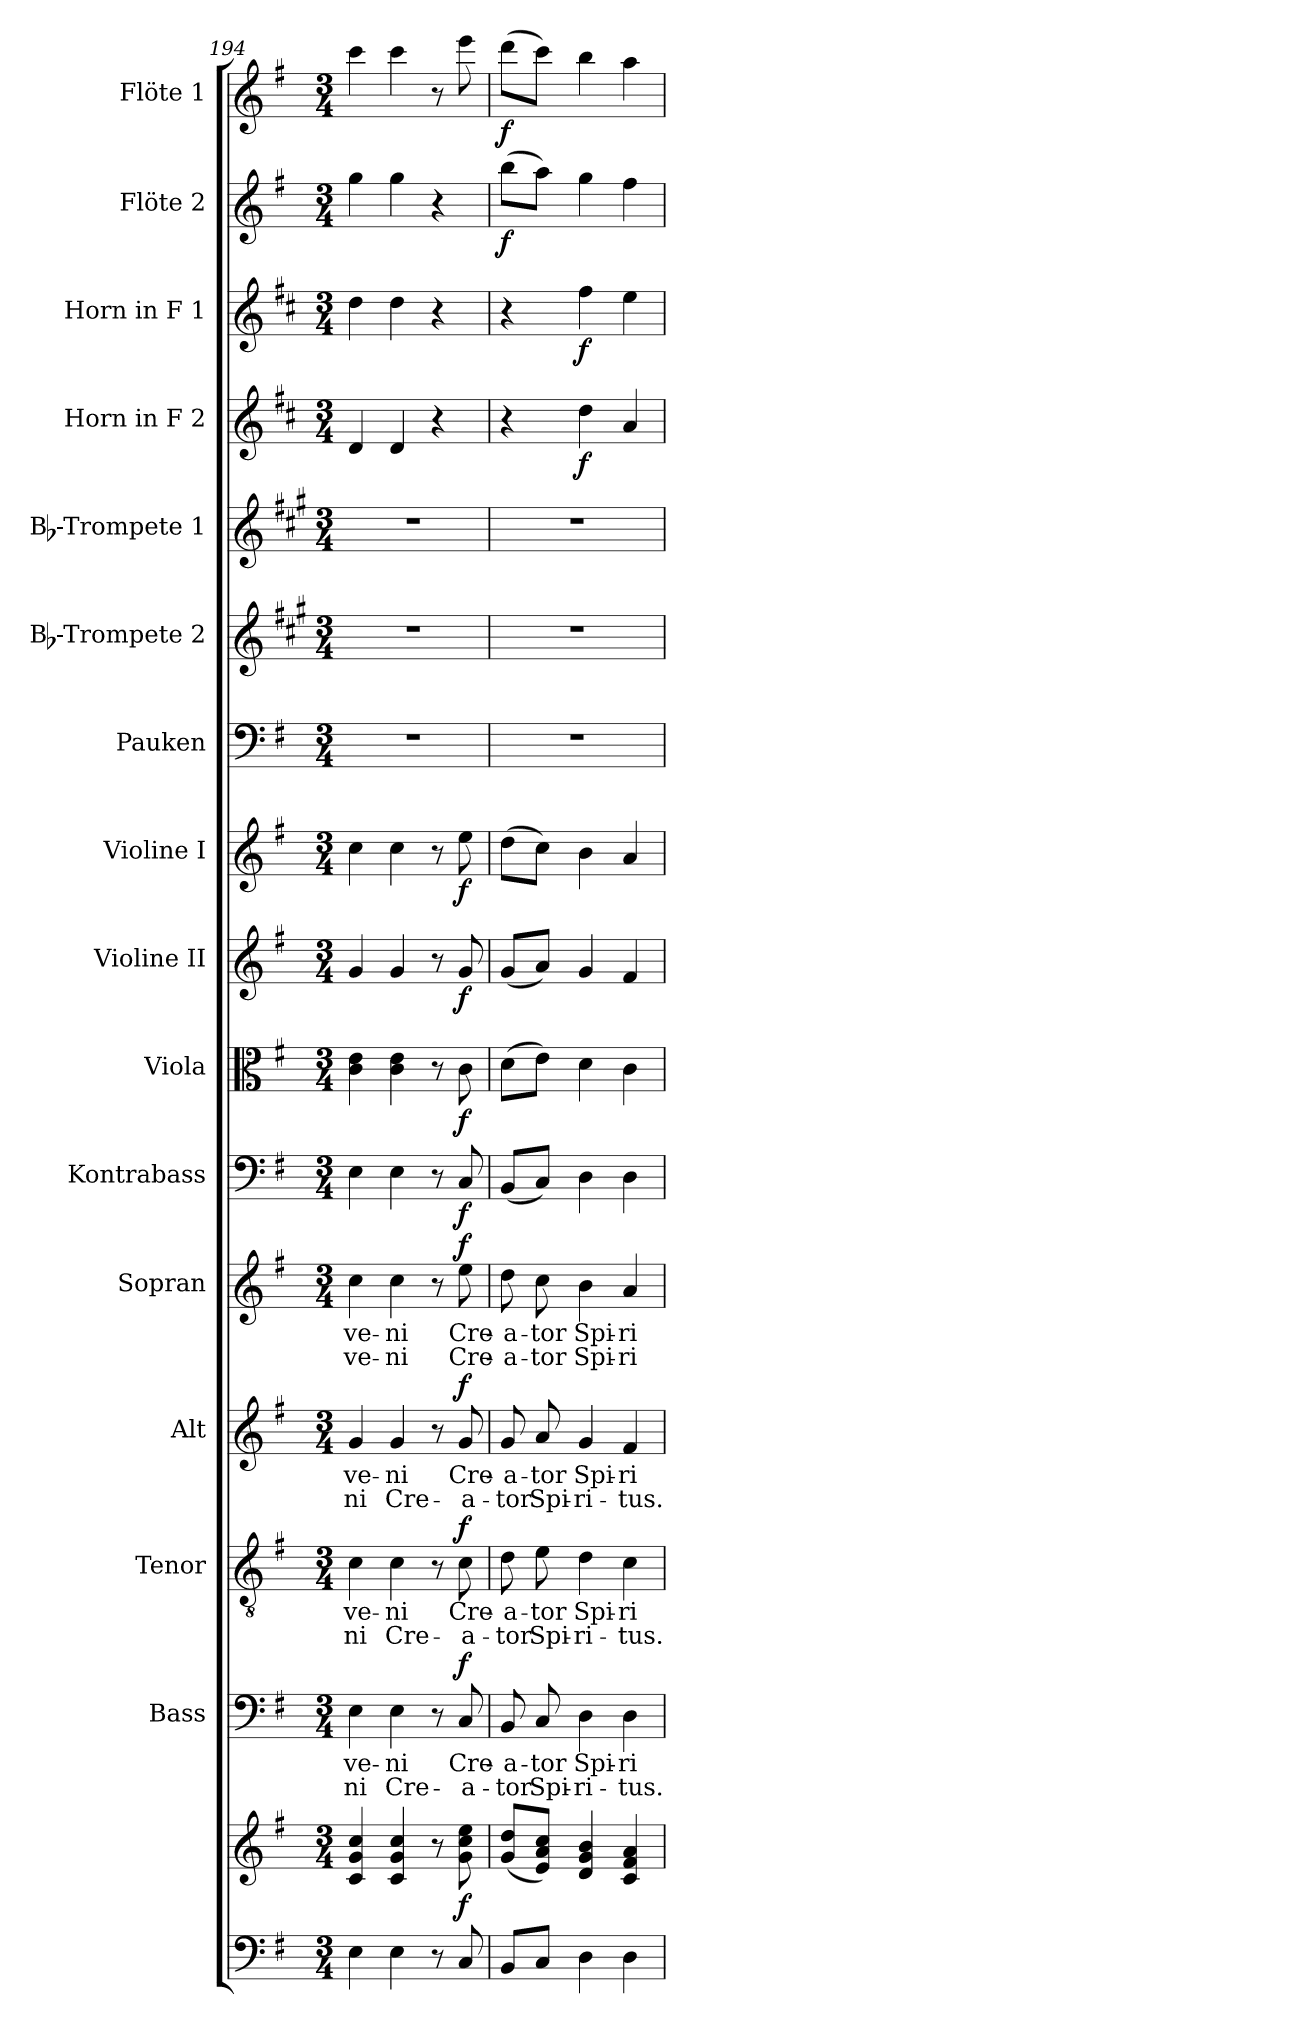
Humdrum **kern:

**kern	**kern	**dynam	**kern	**text	**text	**dynam	**kern	**text	**text	**dynam	**kern	**text	**text	**dynam	**kern	**text	**text	**dynam	**kern	**dynam	**kern	**dynam	**kern	**dynam	**kern	**dynam	**kern	**kern	**kern	**kern	**dynam	**kern	**dynam	**kern	**dynam	**kern	**dynam
*part16	*part16	*part16	*part15	*part15	*part15	*part15	*part14	*part14	*part14	*part14	*part13	*part13	*part13	*part13	*part12	*part12	*part12	*part12	*part11	*part11	*part10	*part10	*part9	*part9	*part8	*part8	*part7	*part6	*part5	*part4	*part4	*part3	*part3	*part2	*part2	*part1	*part1
*staff17	*staff16	*staff16/17	*staff15	*staff15	*staff15	*staff15	*staff14	*staff14	*staff14	*staff14	*staff13	*staff13	*staff13	*staff13	*staff12	*staff12	*staff12	*staff12	*staff11	*staff11	*staff10	*staff10	*staff9	*staff9	*staff8	*staff8	*staff7	*staff6	*staff5	*staff4	*staff4	*staff3	*staff3	*staff2	*staff2	*staff1	*staff1
*	*	*	*I"Bass	*	*	*	*I"Tenor	*	*	*	*I"Alt	*	*	*	*I"Sopran	*	*	*	*I"Kontrabass	*	*I"Viola	*	*I"Violine II	*	*I"Violine I	*	*I"Pauken	*I"Bb-Trompete 2	*I"Bb-Trompete 1	*I"Horn in F 2	*	*I"Horn in F 1	*	*I"Flöte 2	*	*I"Flöte 1	*
*	*	*	*I'B.	*	*	*	*I'T.	*	*	*	*I'A.	*	*	*	*I'S.	*	*	*	*I'Kb.	*	*I'Vla.	*	*I'Vl. II	*	*I'Vl. I	*	*I'Pk.	*I'Bb Trp. 2	*I'Bb Trp. 1	*	*	*	*	*I'Fl. 2	*	*I'Fl. 1	*
*clefF4	*clefG2	*	*clefF4	*	*	*	*clefGv2	*	*	*	*clefG2	*	*	*	*clefG2	*	*	*	*clefF4	*	*clefC3	*	*clefG2	*	*clefG2	*	*clefF4	*clefG2	*clefG2	*clefG2	*	*clefG2	*	*clefG2	*	*clefG2	*
*	*	*	*	*	*	*	*	*	*	*	*	*	*	*	*	*	*	*	*ITrd7c12	*	*	*	*	*	*	*	*	*ITrd1c2	*ITrd1c2	*ITrd4c7	*	*ITrd4c7	*	*	*	*	*
*k[f#]	*k[f#]	*	*k[f#]	*	*	*	*k[f#]	*	*	*	*k[f#]	*	*	*	*k[f#]	*	*	*	*k[f#]	*	*k[f#]	*	*k[f#]	*	*k[f#]	*	*k[f#]	*k[f#]	*k[f#]	*k[f#]	*	*k[f#]	*	*k[f#]	*	*k[f#]	*
*G:	*G:	*	*G:	*	*	*	*G:	*	*	*	*G:	*	*	*	*G:	*	*	*	*G:	*	*G:	*	*G:	*	*G:	*	*G:	*G:	*G:	*G:	*	*G:	*	*G:	*	*G:	*
*M3/4	*M3/4	*	*M3/4	*	*	*	*M3/4	*	*	*	*M3/4	*	*	*	*M3/4	*	*	*	*M3/4	*	*M3/4	*	*M3/4	*	*M3/4	*	*M3/4	*M3/4	*M3/4	*M3/4	*	*M3/4	*	*M3/4	*	*M3/4	*
=194	=194	=194	=194	=194	=194	=194	=194	=194	=194	=194	=194	=194	=194	=194	=194	=194	=194	=194	=194	=194	=194	=194	=194	=194	=194	=194	=194	=194	=194	=194	=194	=194	=194	=194	=194	=194	=194
!	!	!	!	!LO:LY:b	!LO:LY:b	!	!	!LO:LY:b	!LO:LY:b	!	!	!LO:LY:b	!LO:LY:b	!	!	!LO:LY:b	!LO:LY:b	!	!	!	!	!	!	!	!	!	!	!	!	!	!	!	!	!	!	!	!
4E\	4c/ 4g/ 4cc/	.	4E\	ve-	-ni	.	4c\	ve-	-ni	.	4g/	ve-	-ni	.	4cc\	ve-	ve-	.	4EE\	.	4c\ 4e\	.	4g/	.	4cc\	.	2.r	2.r	2.r	4G/	.	4g\	.	4gg\	.	4ccc\	.
!	!	!	!	!LO:LY:b	!LO:LY:b	!	!	!LO:LY:b	!LO:LY:b	!	!	!LO:LY:b	!LO:LY:b	!	!	!LO:LY:b	!LO:LY:b	!	!	!	!	!	!	!	!	!	!	!	!	!	!	!	!	!	!	!	!
4E\	4c/ 4g/ 4cc/	.	4E\	-ni	Cre-	.	4c\	-ni	Cre-	.	4g/	-ni	Cre-	.	4cc\	-ni	-ni	.	4EE\	.	4c\ 4e\	.	4g/	.	4cc\	.	.	.	.	4G/	.	4g\	.	4gg\	.	4ccc\	.
8r	8r	.	8r	.	.	.	8r	.	.	.	8r	.	.	.	8r	.	.	.	8r	.	8r	.	8r	.	8r	.	.	.	.	4r	.	4r	.	4r	.	8r	.
!	!	!LO:DY:b	!	!LO:LY:b	!LO:LY:b	!LO:DY:a	!	!LO:LY:b	!LO:LY:b	!LO:DY:a	!	!LO:LY:b	!LO:LY:b	!LO:DY:a	!	!LO:LY:b	!LO:LY:b	!LO:DY:a	!	!LO:DY:b	!	!LO:DY:b	!	!LO:DY:b	!	!LO:DY:b	!	!	!	!	!	!	!	!	!	!	!
8C/	8g\ 8cc\ 8ee\	f	8C/	Cre-	-a-	f	8c\	Cre-	-a-	f	8g/	Cre-	-a-	f	8ee\	Cre-	Cre-	f	8CC/	f	8c\	f	8g/	f	8ee\	f	.	.	.	.	.	.	.	.	.	8eee\	.
=195	=195	=195	=195	=195	=195	=195	=195	=195	=195	=195	=195	=195	=195	=195	=195	=195	=195	=195	=195	=195	=195	=195	=195	=195	=195	=195	=195	=195	=195	=195	=195	=195	=195	=195	=195	=195	=195
!	!	!	!	!LO:LY:b	!LO:LY:b	!	!	!LO:LY:b	!LO:LY:b	!	!	!LO:LY:b	!LO:LY:b	!	!	!LO:LY:b	!LO:LY:b	!	!	!	!	!	!	!	!	!	!	!	!	!	!	!	!	!	!LO:DY:b	!	!LO:DY:b
8BB/L	(<8g/ 8dd/L	.	8BB/	-a-	-tor	.	8d\	-a-	-tor	.	8g/	-a-	-tor	.	8dd\	-a-	-a-	.	(<8BBB/L	.	(>8d\L	.	(<8g/L	.	(>8dd\L	.	2.r	2.r	2.r	4r	.	4r	.	(>8bb\L	f	(>8ddd\L	f
!	!	!	!	!LO:LY:b	!LO:LY:b	!	!	!LO:LY:b	!LO:LY:b	!	!	!LO:LY:b	!LO:LY:b	!	!	!LO:LY:b	!LO:LY:b	!	!	!	!	!	!	!	!	!	!	!	!	!	!	!	!	!	!	!	!
8C/J	8e/ 8a/ 8cc/J)	.	8C/	-tor	Spi-	.	8e\	-tor	Spi-	.	8a/	-tor	Spi-	.	8cc\	-tor	-tor	.	8CC/J)	.	8e\J)	.	8a/J)	.	8cc\J)	.	.	.	.	.	.	.	.	8aa\J)	.	8ccc\J)	.
!	!	!	!	!LO:LY:b	!LO:LY:b	!	!	!LO:LY:b	!LO:LY:b	!	!	!LO:LY:b	!LO:LY:b	!	!	!LO:LY:b	!LO:LY:b	!	!	!	!	!	!	!	!	!	!	!	!	!	!LO:DY:b	!	!LO:DY:b	!	!	!	!
4D\	4d/ 4g/ 4b/	.	4D\	Spi-	-ri-	.	4d\	Spi-	-ri-	.	4g/	Spi-	-ri-	.	4b\	Spi-	Spi-	.	4DD\	.	4d\	.	4g/	.	4b\	.	.	.	.	4g\	f	4b\	f	4gg\	.	4bb\	.
!	!	!	!	!LO:LY:b	!LO:LY:b	!	!	!LO:LY:b	!LO:LY:b	!	!	!LO:LY:b	!LO:LY:b	!	!	!LO:LY:b	!LO:LY:b	!	!	!	!	!	!	!	!	!	!	!	!	!	!	!	!	!	!	!	!
4D\	4c/ 4f#/ 4a/	.	4D\	-ri-	-tus.	.	4c\	-ri-	-tus.	.	4f#/	-ri-	-tus.	.	4a/	-ri-	-ri-	.	4DD\	.	4c\	.	4f#/	.	4a/	.	.	.	.	4d/	.	4a\	.	4ff#\	.	4aa\	.
=	=	=	=	=	=	=	=	=	=	=	=	=	=	=	=	=	=	=	=	=	=	=	=	=	=	=	=	=	=	=	=	=	=	=	=	=	=
*-	*-	*-	*-	*-	*-	*-	*-	*-	*-	*-	*-	*-	*-	*-	*-	*-	*-	*-	*-	*-	*-	*-	*-	*-	*-	*-	*-	*-	*-	*-	*-	*-	*-	*-	*-	*-	*-
